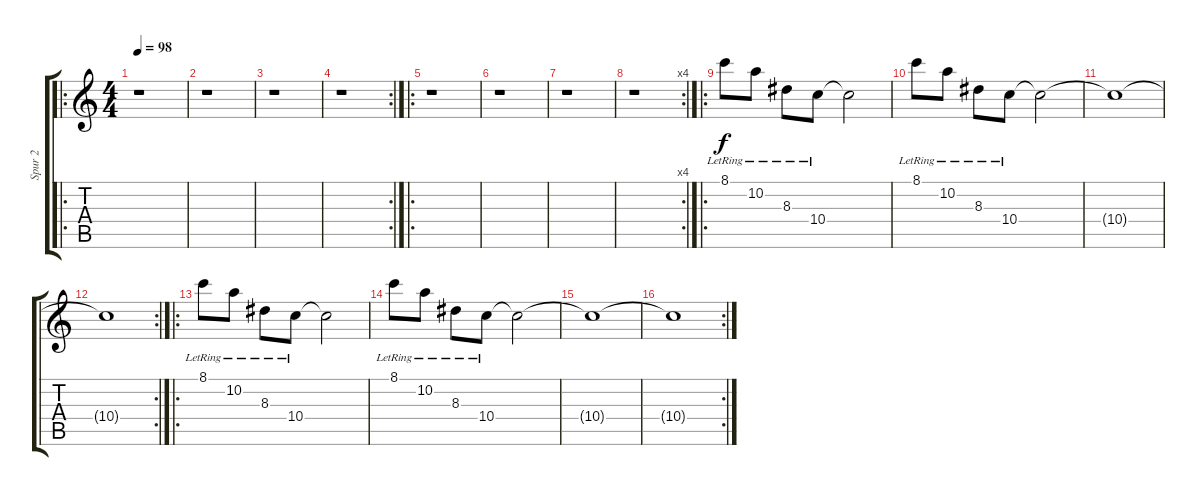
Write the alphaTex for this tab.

\track ("Spur 2" "Spur 2") {instrument electricguitarclean}
\staff {score tabs}
\tuning (E4 B3 G3 D3 A2 E2) {hide}
\ro
\ts (4 4)
\tempo 98
\clef g2
\ks c
r.1{dy f instrument electricguitarclean} |
r.1 |
r.1 |
\rc 2
r.1 |
\ro
r.1 |
r.1 |
r.1 |
\rc 4
r.1 |
\ro
8.1{lr}.8 10.2{lr}.8 8.3{lr}.8 10.4{lr}.8 10.4{t}.2 |
8.1{lr}.8 10.2{lr}.8 8.3{lr}.8 10.4{lr}.8 10.4{t}.2 |
10.4{t}.1 |
\rc 2
10.4{t}.1 |
\ro
8.1{lr}.8 10.2{lr}.8 8.3{lr}.8 10.4{lr}.8 10.4{t}.2 |
8.1{lr}.8 10.2{lr}.8 8.3{lr}.8 10.4{lr}.8 10.4{t}.2 |
10.4{t}.1 |
\rc 2
10.4{t}.1
